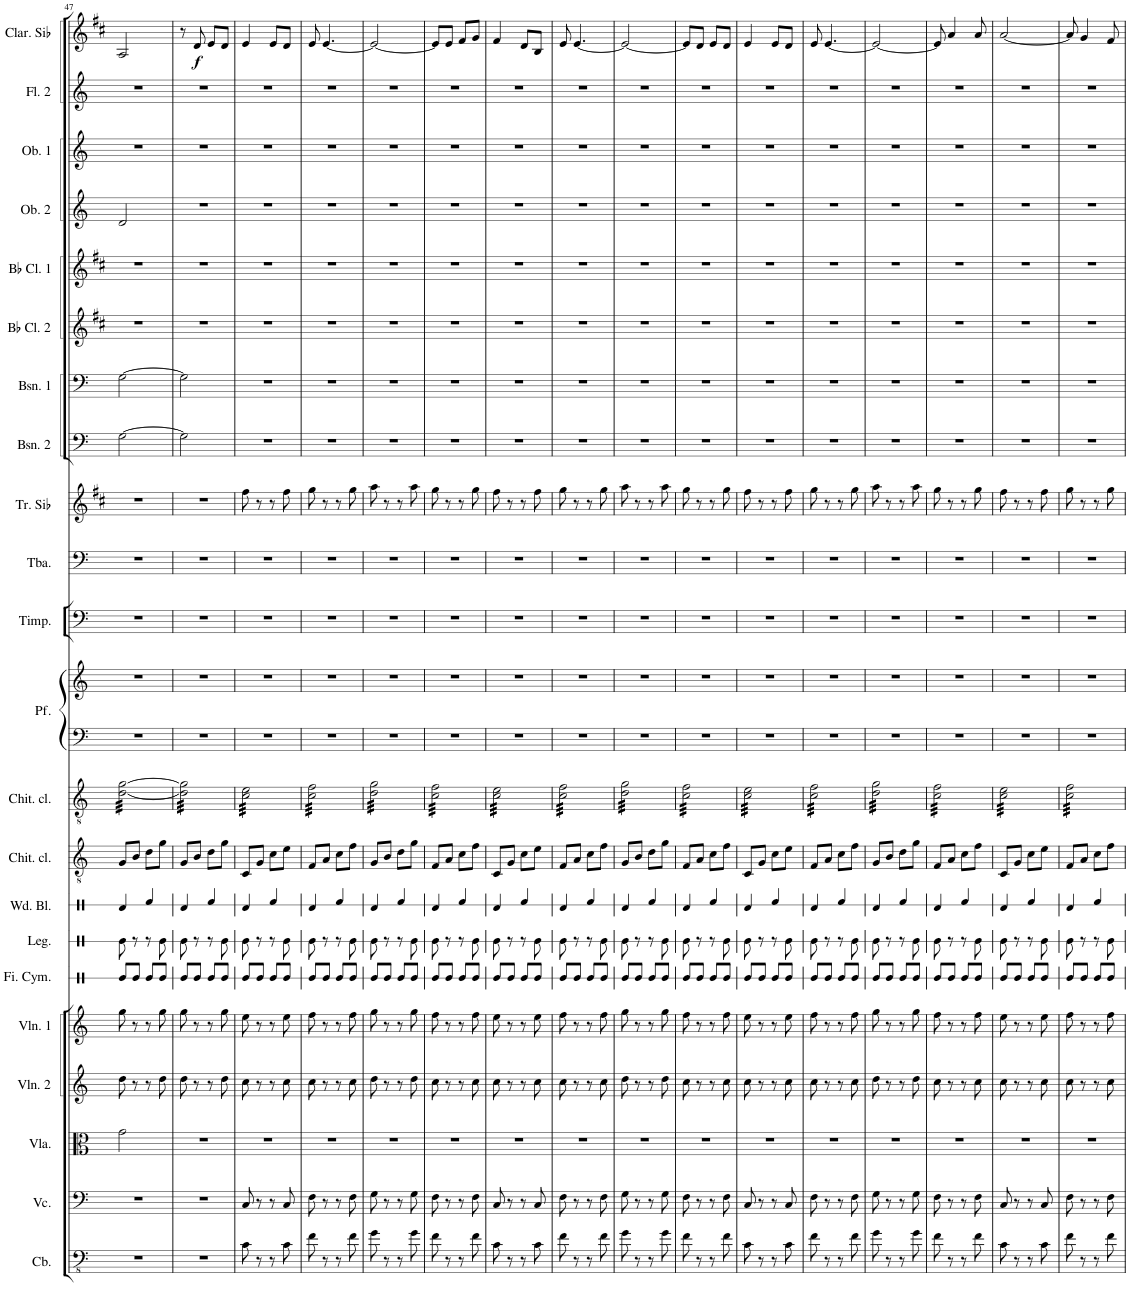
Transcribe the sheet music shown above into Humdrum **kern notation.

**kern	**kern	**kern	**kern	**kern	**kern	**kern	**kern	**kern	**kern	**kern	**kern	**kern	**kern	**kern	**kern	**kern	**kern	**kern	**kern	**kern	**kern	**kern	**dynam
*part22	*part21	*part20	*part19	*part18	*part17	*part16	*part15	*part14	*part13	*part12	*part12	*part11	*part10	*part9	*part8	*part7	*part6	*part5	*part4	*part3	*part2	*part1	*part1
*staff23	*staff22	*staff21	*staff20	*staff19	*staff18	*staff17	*staff16	*staff15	*staff14	*staff13	*staff12	*staff11	*staff10	*staff9	*staff8	*staff7	*staff6	*staff5	*staff4	*staff3	*staff2	*staff1	*staff1
*I"Contrabass	*I"Violoncello	*I"Viola	*I"Violin 2	*I"Violin 1	*I"Cimbali da dita	*I"Legnetti	*I"Wood Blocks	*I"Chitarra classica	*I"Chitarra classica	*I"Piano	*	*I"Timpani	*I"Tuba	*I"Tromba in Sib	*I"Bassoon 2	*I"Bassoon 1	*I"Bb Clarinet 2	*I"Bb Clarinet 1	*I"Oboe 2	*I"Oboe 1	*I"Flute 2	*I"Clarinette en Sib	*
*I'Cb.	*I'Vc.	*I'Vla.	*I'Vln. 2	*I'Vln. 1	*	*I'Leg.	*I'Wd. Bl.	*I'Chit. cl.	*I'Chit. cl.	*	*	*I'Timp.	*I'Tba.	*I'Tr. Sib	*I'Bsn. 2	*I'Bsn. 1	*I'Bb Cl. 2	*I'Bb Cl. 1	*I'Ob. 2	*I'Ob. 1	*I'Fl. 2	*I'Clar. Sib	*
!!LO:PB:g=z
*clefFv4	*clefF4	*clefC3	*clefG2	*clefG2	*clefX	*clefX	*clefX	*clefGv2	*clefGv2	*clefF4	*clefG2	*clefF4	*clefF4	*clefG2	*clefF4	*clefF4	*clefG2	*clefG2	*clefG2	*clefG2	*clefG2	*clefG2	*
*Trd7c12	*	*	*	*	*	*	*	*	*	*	*	*	*	*Trd1c2	*	*	*Trd1c2	*Trd1c2	*	*	*	*Trd1c2	*
*k[]	*k[]	*k[]	*k[]	*k[]	*k[]	*k[]	*k[]	*k[]	*k[]	*k[]	*k[]	*k[]	*k[]	*k[f#c#]	*k[]	*k[]	*k[f#c#]	*k[f#c#]	*k[]	*k[]	*k[]	*k[f#c#]	*
*M2/4	*M2/4	*M2/4	*M2/4	*M2/4	*M2/4	*M2/4	*M2/4	*M2/4	*M2/4	*M2/4	*M2/4	*M2/4	*M2/4	*M2/4	*M2/4	*M2/4	*M2/4	*M2/4	*M2/4	*M2/4	*M2/4	*M2/4	*
=47	=47	=47	=47	=47	=47	=47	=47	=47	=47	=47	=47	=47	=47	=47	=47	=47	=47	=47	=47	=47	=47	=47	=47
*	*	*	*	*	*	*	*	*	*tremolo	*	*	*	*	*	*	*	*	*	*	*	*	*	*
2r	2r	2g\	8dd\	8gg\	8Re/L	8Re\	4Rd/	8G/L	[32d\ [32g\LLL	2r	2r	2r	2r	2r	[2G\	[2G\	2r	2r	2d/	2r	2r	2A/	.
.	.	.	.	.	.	.	.	.	32d\ 32g\	.	.	.	.	.	.	.	.	.	.	.	.	.	.
.	.	.	.	.	.	.	.	.	32d\ 32g\	.	.	.	.	.	.	.	.	.	.	.	.	.	.
.	.	.	.	.	.	.	.	.	32d\ 32g\	.	.	.	.	.	.	.	.	.	.	.	.	.	.
.	.	.	8r	8r	8Re/J	8r	.	8B/J	32d\ 32g\	.	.	.	.	.	.	.	.	.	.	.	.	.	.
.	.	.	.	.	.	.	.	.	32d\ 32g\	.	.	.	.	.	.	.	.	.	.	.	.	.	.
.	.	.	.	.	.	.	.	.	32d\ 32g\	.	.	.	.	.	.	.	.	.	.	.	.	.	.
.	.	.	.	.	.	.	.	.	32d\ 32g\	.	.	.	.	.	.	.	.	.	.	.	.	.	.
.	.	.	8r	8r	8Re/L	8r	4Rf/	8d\L	32d\ 32g\	.	.	.	.	.	.	.	.	.	.	.	.	.	.
.	.	.	.	.	.	.	.	.	32d\ 32g\	.	.	.	.	.	.	.	.	.	.	.	.	.	.
.	.	.	.	.	.	.	.	.	32d\ 32g\	.	.	.	.	.	.	.	.	.	.	.	.	.	.
.	.	.	.	.	.	.	.	.	32d\ 32g\	.	.	.	.	.	.	.	.	.	.	.	.	.	.
.	.	.	8dd\	8gg\	8Re/J	8Re\	.	8g\J	32d\ 32g\	.	.	.	.	.	.	.	.	.	.	.	.	.	.
.	.	.	.	.	.	.	.	.	32d\ 32g\	.	.	.	.	.	.	.	.	.	.	.	.	.	.
.	.	.	.	.	.	.	.	.	32d\ 32g\	.	.	.	.	.	.	.	.	.	.	.	.	.	.
.	.	.	.	.	.	.	.	.	32d\ 32g\JJJ	.	.	.	.	.	.	.	.	.	.	.	.	.	.
=48	=48	=48	=48	=48	=48	=48	=48	=48	=48	=48	=48	=48	=48	=48	=48	=48	=48	=48	=48	=48	=48	=48	=48
2r	2r	2r	8dd\	8gg\	8Re/L	8Re\	4Rd/	8G/L	32d\] 32g\]LLL	2r	2r	2r	2r	2r	2G\]	2G\]	2r	2r	2r	2r	2r	8r	.
.	.	.	.	.	.	.	.	.	32d\ 32g\	.	.	.	.	.	.	.	.	.	.	.	.	.	.
.	.	.	.	.	.	.	.	.	32d\ 32g\	.	.	.	.	.	.	.	.	.	.	.	.	.	.
.	.	.	.	.	.	.	.	.	32d\ 32g\	.	.	.	.	.	.	.	.	.	.	.	.	.	.
!	!	!	!	!	!	!	!	!	!	!	!	!	!	!	!	!	!	!	!	!	!	!	!LO:DY:b
.	.	.	8r	8r	8Re/J	8r	.	8B/J	32d\ 32g\	.	.	.	.	.	.	.	.	.	.	.	.	8d/	f
.	.	.	.	.	.	.	.	.	32d\ 32g\	.	.	.	.	.	.	.	.	.	.	.	.	.	.
.	.	.	.	.	.	.	.	.	32d\ 32g\	.	.	.	.	.	.	.	.	.	.	.	.	.	.
.	.	.	.	.	.	.	.	.	32d\ 32g\	.	.	.	.	.	.	.	.	.	.	.	.	.	.
.	.	.	8r	8r	8Re/L	8r	4Rf/	8d\L	32d\ 32g\	.	.	.	.	.	.	.	.	.	.	.	.	8e/L	.
.	.	.	.	.	.	.	.	.	32d\ 32g\	.	.	.	.	.	.	.	.	.	.	.	.	.	.
.	.	.	.	.	.	.	.	.	32d\ 32g\	.	.	.	.	.	.	.	.	.	.	.	.	.	.
.	.	.	.	.	.	.	.	.	32d\ 32g\	.	.	.	.	.	.	.	.	.	.	.	.	.	.
.	.	.	8dd\	8gg\	8Re/J	8Re\	.	8g\J	32d\ 32g\	.	.	.	.	.	.	.	.	.	.	.	.	8d/J	.
.	.	.	.	.	.	.	.	.	32d\ 32g\	.	.	.	.	.	.	.	.	.	.	.	.	.	.
.	.	.	.	.	.	.	.	.	32d\ 32g\	.	.	.	.	.	.	.	.	.	.	.	.	.	.
.	.	.	.	.	.	.	.	.	32d\ 32g\JJJ	.	.	.	.	.	.	.	.	.	.	.	.	.	.
=49	=49	=49	=49	=49	=49	=49	=49	=49	=49	=49	=49	=49	=49	=49	=49	=49	=49	=49	=49	=49	=49	=49	=49
8C\	8C/	2r	8cc\	8ee\	8Re/L	8Re\	4Rd/	8C/L	32c\ 32e\LLL	2r	2r	2r	2r	8ff#\	2r	2r	2r	2r	2r	2r	2r	4e/	.
.	.	.	.	.	.	.	.	.	32c\ 32e\	.	.	.	.	.	.	.	.	.	.	.	.	.	.
.	.	.	.	.	.	.	.	.	32c\ 32e\	.	.	.	.	.	.	.	.	.	.	.	.	.	.
.	.	.	.	.	.	.	.	.	32c\ 32e\	.	.	.	.	.	.	.	.	.	.	.	.	.	.
8r	8r	.	8r	8r	8Re/J	8r	.	8G/J	32c\ 32e\	.	.	.	.	8r	.	.	.	.	.	.	.	.	.
.	.	.	.	.	.	.	.	.	32c\ 32e\	.	.	.	.	.	.	.	.	.	.	.	.	.	.
.	.	.	.	.	.	.	.	.	32c\ 32e\	.	.	.	.	.	.	.	.	.	.	.	.	.	.
.	.	.	.	.	.	.	.	.	32c\ 32e\	.	.	.	.	.	.	.	.	.	.	.	.	.	.
8r	8r	.	8r	8r	8Re/L	8r	4Rf/	8c\L	32c\ 32e\	.	.	.	.	8r	.	.	.	.	.	.	.	8e/L	.
.	.	.	.	.	.	.	.	.	32c\ 32e\	.	.	.	.	.	.	.	.	.	.	.	.	.	.
.	.	.	.	.	.	.	.	.	32c\ 32e\	.	.	.	.	.	.	.	.	.	.	.	.	.	.
.	.	.	.	.	.	.	.	.	32c\ 32e\	.	.	.	.	.	.	.	.	.	.	.	.	.	.
8C\	8C/	.	8cc\	8ee\	8Re/J	8Re\	.	8e\J	32c\ 32e\	.	.	.	.	8ff#\	.	.	.	.	.	.	.	8d/J	.
.	.	.	.	.	.	.	.	.	32c\ 32e\	.	.	.	.	.	.	.	.	.	.	.	.	.	.
.	.	.	.	.	.	.	.	.	32c\ 32e\	.	.	.	.	.	.	.	.	.	.	.	.	.	.
.	.	.	.	.	.	.	.	.	32c\ 32e\JJJ	.	.	.	.	.	.	.	.	.	.	.	.	.	.
=50	=50	=50	=50	=50	=50	=50	=50	=50	=50	=50	=50	=50	=50	=50	=50	=50	=50	=50	=50	=50	=50	=50	=50
8F\	8F\	2r	8cc\	8ff\	8Re/L	8Re\	4Rd/	8F/L	32c\ 32f\LLL	2r	2r	2r	2r	8gg\	2r	2r	2r	2r	2r	2r	2r	8e/	.
.	.	.	.	.	.	.	.	.	32c\ 32f\	.	.	.	.	.	.	.	.	.	.	.	.	.	.
.	.	.	.	.	.	.	.	.	32c\ 32f\	.	.	.	.	.	.	.	.	.	.	.	.	.	.
.	.	.	.	.	.	.	.	.	32c\ 32f\	.	.	.	.	.	.	.	.	.	.	.	.	.	.
8r	8r	.	8r	8r	8Re/J	8r	.	8A/J	32c\ 32f\	.	.	.	.	8r	.	.	.	.	.	.	.	[4.e/	.
.	.	.	.	.	.	.	.	.	32c\ 32f\	.	.	.	.	.	.	.	.	.	.	.	.	.	.
.	.	.	.	.	.	.	.	.	32c\ 32f\	.	.	.	.	.	.	.	.	.	.	.	.	.	.
.	.	.	.	.	.	.	.	.	32c\ 32f\	.	.	.	.	.	.	.	.	.	.	.	.	.	.
8r	8r	.	8r	8r	8Re/L	8r	4Rf/	8c\L	32c\ 32f\	.	.	.	.	8r	.	.	.	.	.	.	.	.	.
.	.	.	.	.	.	.	.	.	32c\ 32f\	.	.	.	.	.	.	.	.	.	.	.	.	.	.
.	.	.	.	.	.	.	.	.	32c\ 32f\	.	.	.	.	.	.	.	.	.	.	.	.	.	.
.	.	.	.	.	.	.	.	.	32c\ 32f\	.	.	.	.	.	.	.	.	.	.	.	.	.	.
8F\	8F\	.	8cc\	8ff\	8Re/J	8Re\	.	8f\J	32c\ 32f\	.	.	.	.	8gg\	.	.	.	.	.	.	.	.	.
.	.	.	.	.	.	.	.	.	32c\ 32f\	.	.	.	.	.	.	.	.	.	.	.	.	.	.
.	.	.	.	.	.	.	.	.	32c\ 32f\	.	.	.	.	.	.	.	.	.	.	.	.	.	.
.	.	.	.	.	.	.	.	.	32c\ 32f\JJJ	.	.	.	.	.	.	.	.	.	.	.	.	.	.
=51	=51	=51	=51	=51	=51	=51	=51	=51	=51	=51	=51	=51	=51	=51	=51	=51	=51	=51	=51	=51	=51	=51	=51
8G\	8G\	2r	8dd\	8gg\	8Re/L	8Re\	4Rd/	8G/L	32d\ 32g\LLL	2r	2r	2r	2r	8aa\	2r	2r	2r	2r	2r	2r	2r	2e/_	.
.	.	.	.	.	.	.	.	.	32d\ 32g\	.	.	.	.	.	.	.	.	.	.	.	.	.	.
.	.	.	.	.	.	.	.	.	32d\ 32g\	.	.	.	.	.	.	.	.	.	.	.	.	.	.
.	.	.	.	.	.	.	.	.	32d\ 32g\	.	.	.	.	.	.	.	.	.	.	.	.	.	.
8r	8r	.	8r	8r	8Re/J	8r	.	8B/J	32d\ 32g\	.	.	.	.	8r	.	.	.	.	.	.	.	.	.
.	.	.	.	.	.	.	.	.	32d\ 32g\	.	.	.	.	.	.	.	.	.	.	.	.	.	.
.	.	.	.	.	.	.	.	.	32d\ 32g\	.	.	.	.	.	.	.	.	.	.	.	.	.	.
.	.	.	.	.	.	.	.	.	32d\ 32g\	.	.	.	.	.	.	.	.	.	.	.	.	.	.
8r	8r	.	8r	8r	8Re/L	8r	4Rf/	8d\L	32d\ 32g\	.	.	.	.	8r	.	.	.	.	.	.	.	.	.
.	.	.	.	.	.	.	.	.	32d\ 32g\	.	.	.	.	.	.	.	.	.	.	.	.	.	.
.	.	.	.	.	.	.	.	.	32d\ 32g\	.	.	.	.	.	.	.	.	.	.	.	.	.	.
.	.	.	.	.	.	.	.	.	32d\ 32g\	.	.	.	.	.	.	.	.	.	.	.	.	.	.
8G\	8G\	.	8dd\	8gg\	8Re/J	8Re\	.	8g\J	32d\ 32g\	.	.	.	.	8aa\	.	.	.	.	.	.	.	.	.
.	.	.	.	.	.	.	.	.	32d\ 32g\	.	.	.	.	.	.	.	.	.	.	.	.	.	.
.	.	.	.	.	.	.	.	.	32d\ 32g\	.	.	.	.	.	.	.	.	.	.	.	.	.	.
.	.	.	.	.	.	.	.	.	32d\ 32g\JJJ	.	.	.	.	.	.	.	.	.	.	.	.	.	.
=52	=52	=52	=52	=52	=52	=52	=52	=52	=52	=52	=52	=52	=52	=52	=52	=52	=52	=52	=52	=52	=52	=52	=52
8F\	8F\	2r	8cc\	8ff\	8Re/L	8Re\	4Rd/	8F/L	32c\ 32f\LLL	2r	2r	2r	2r	8gg\	2r	2r	2r	2r	2r	2r	2r	8e/L]	.
.	.	.	.	.	.	.	.	.	32c\ 32f\	.	.	.	.	.	.	.	.	.	.	.	.	.	.
.	.	.	.	.	.	.	.	.	32c\ 32f\	.	.	.	.	.	.	.	.	.	.	.	.	.	.
.	.	.	.	.	.	.	.	.	32c\ 32f\	.	.	.	.	.	.	.	.	.	.	.	.	.	.
8r	8r	.	8r	8r	8Re/J	8r	.	8A/J	32c\ 32f\	.	.	.	.	8r	.	.	.	.	.	.	.	8e/J	.
.	.	.	.	.	.	.	.	.	32c\ 32f\	.	.	.	.	.	.	.	.	.	.	.	.	.	.
.	.	.	.	.	.	.	.	.	32c\ 32f\	.	.	.	.	.	.	.	.	.	.	.	.	.	.
.	.	.	.	.	.	.	.	.	32c\ 32f\	.	.	.	.	.	.	.	.	.	.	.	.	.	.
8r	8r	.	8r	8r	8Re/L	8r	4Rf/	8c\L	32c\ 32f\	.	.	.	.	8r	.	.	.	.	.	.	.	8f#/L	.
.	.	.	.	.	.	.	.	.	32c\ 32f\	.	.	.	.	.	.	.	.	.	.	.	.	.	.
.	.	.	.	.	.	.	.	.	32c\ 32f\	.	.	.	.	.	.	.	.	.	.	.	.	.	.
.	.	.	.	.	.	.	.	.	32c\ 32f\	.	.	.	.	.	.	.	.	.	.	.	.	.	.
8F\	8F\	.	8cc\	8ff\	8Re/J	8Re\	.	8f\J	32c\ 32f\	.	.	.	.	8gg\	.	.	.	.	.	.	.	8g/J	.
.	.	.	.	.	.	.	.	.	32c\ 32f\	.	.	.	.	.	.	.	.	.	.	.	.	.	.
.	.	.	.	.	.	.	.	.	32c\ 32f\	.	.	.	.	.	.	.	.	.	.	.	.	.	.
.	.	.	.	.	.	.	.	.	32c\ 32f\JJJ	.	.	.	.	.	.	.	.	.	.	.	.	.	.
=53	=53	=53	=53	=53	=53	=53	=53	=53	=53	=53	=53	=53	=53	=53	=53	=53	=53	=53	=53	=53	=53	=53	=53
8C\	8C/	2r	8cc\	8ee\	8Re/L	8Re\	4Rd/	8C/L	32c\ 32e\LLL	2r	2r	2r	2r	8ff#\	2r	2r	2r	2r	2r	2r	2r	4f#/	.
.	.	.	.	.	.	.	.	.	32c\ 32e\	.	.	.	.	.	.	.	.	.	.	.	.	.	.
.	.	.	.	.	.	.	.	.	32c\ 32e\	.	.	.	.	.	.	.	.	.	.	.	.	.	.
.	.	.	.	.	.	.	.	.	32c\ 32e\	.	.	.	.	.	.	.	.	.	.	.	.	.	.
8r	8r	.	8r	8r	8Re/J	8r	.	8G/J	32c\ 32e\	.	.	.	.	8r	.	.	.	.	.	.	.	.	.
.	.	.	.	.	.	.	.	.	32c\ 32e\	.	.	.	.	.	.	.	.	.	.	.	.	.	.
.	.	.	.	.	.	.	.	.	32c\ 32e\	.	.	.	.	.	.	.	.	.	.	.	.	.	.
.	.	.	.	.	.	.	.	.	32c\ 32e\	.	.	.	.	.	.	.	.	.	.	.	.	.	.
8r	8r	.	8r	8r	8Re/L	8r	4Rf/	8c\L	32c\ 32e\	.	.	.	.	8r	.	.	.	.	.	.	.	8d/L	.
.	.	.	.	.	.	.	.	.	32c\ 32e\	.	.	.	.	.	.	.	.	.	.	.	.	.	.
.	.	.	.	.	.	.	.	.	32c\ 32e\	.	.	.	.	.	.	.	.	.	.	.	.	.	.
.	.	.	.	.	.	.	.	.	32c\ 32e\	.	.	.	.	.	.	.	.	.	.	.	.	.	.
8C\	8C/	.	8cc\	8ee\	8Re/J	8Re\	.	8e\J	32c\ 32e\	.	.	.	.	8ff#\	.	.	.	.	.	.	.	8B/J	.
.	.	.	.	.	.	.	.	.	32c\ 32e\	.	.	.	.	.	.	.	.	.	.	.	.	.	.
.	.	.	.	.	.	.	.	.	32c\ 32e\	.	.	.	.	.	.	.	.	.	.	.	.	.	.
.	.	.	.	.	.	.	.	.	32c\ 32e\JJJ	.	.	.	.	.	.	.	.	.	.	.	.	.	.
=54	=54	=54	=54	=54	=54	=54	=54	=54	=54	=54	=54	=54	=54	=54	=54	=54	=54	=54	=54	=54	=54	=54	=54
8F\	8F\	2r	8cc\	8ff\	8Re/L	8Re\	4Rd/	8F/L	32c\ 32f\LLL	2r	2r	2r	2r	8gg\	2r	2r	2r	2r	2r	2r	2r	8e/	.
.	.	.	.	.	.	.	.	.	32c\ 32f\	.	.	.	.	.	.	.	.	.	.	.	.	.	.
.	.	.	.	.	.	.	.	.	32c\ 32f\	.	.	.	.	.	.	.	.	.	.	.	.	.	.
.	.	.	.	.	.	.	.	.	32c\ 32f\	.	.	.	.	.	.	.	.	.	.	.	.	.	.
8r	8r	.	8r	8r	8Re/J	8r	.	8A/J	32c\ 32f\	.	.	.	.	8r	.	.	.	.	.	.	.	[4.e/	.
.	.	.	.	.	.	.	.	.	32c\ 32f\	.	.	.	.	.	.	.	.	.	.	.	.	.	.
.	.	.	.	.	.	.	.	.	32c\ 32f\	.	.	.	.	.	.	.	.	.	.	.	.	.	.
.	.	.	.	.	.	.	.	.	32c\ 32f\	.	.	.	.	.	.	.	.	.	.	.	.	.	.
8r	8r	.	8r	8r	8Re/L	8r	4Rf/	8c\L	32c\ 32f\	.	.	.	.	8r	.	.	.	.	.	.	.	.	.
.	.	.	.	.	.	.	.	.	32c\ 32f\	.	.	.	.	.	.	.	.	.	.	.	.	.	.
.	.	.	.	.	.	.	.	.	32c\ 32f\	.	.	.	.	.	.	.	.	.	.	.	.	.	.
.	.	.	.	.	.	.	.	.	32c\ 32f\	.	.	.	.	.	.	.	.	.	.	.	.	.	.
8F\	8F\	.	8cc\	8ff\	8Re/J	8Re\	.	8f\J	32c\ 32f\	.	.	.	.	8gg\	.	.	.	.	.	.	.	.	.
.	.	.	.	.	.	.	.	.	32c\ 32f\	.	.	.	.	.	.	.	.	.	.	.	.	.	.
.	.	.	.	.	.	.	.	.	32c\ 32f\	.	.	.	.	.	.	.	.	.	.	.	.	.	.
.	.	.	.	.	.	.	.	.	32c\ 32f\JJJ	.	.	.	.	.	.	.	.	.	.	.	.	.	.
=55	=55	=55	=55	=55	=55	=55	=55	=55	=55	=55	=55	=55	=55	=55	=55	=55	=55	=55	=55	=55	=55	=55	=55
8G\	8G\	2r	8dd\	8gg\	8Re/L	8Re\	4Rd/	8G/L	32d\ 32g\LLL	2r	2r	2r	2r	8aa\	2r	2r	2r	2r	2r	2r	2r	2e/_	.
.	.	.	.	.	.	.	.	.	32d\ 32g\	.	.	.	.	.	.	.	.	.	.	.	.	.	.
.	.	.	.	.	.	.	.	.	32d\ 32g\	.	.	.	.	.	.	.	.	.	.	.	.	.	.
.	.	.	.	.	.	.	.	.	32d\ 32g\	.	.	.	.	.	.	.	.	.	.	.	.	.	.
8r	8r	.	8r	8r	8Re/J	8r	.	8B/J	32d\ 32g\	.	.	.	.	8r	.	.	.	.	.	.	.	.	.
.	.	.	.	.	.	.	.	.	32d\ 32g\	.	.	.	.	.	.	.	.	.	.	.	.	.	.
.	.	.	.	.	.	.	.	.	32d\ 32g\	.	.	.	.	.	.	.	.	.	.	.	.	.	.
.	.	.	.	.	.	.	.	.	32d\ 32g\	.	.	.	.	.	.	.	.	.	.	.	.	.	.
8r	8r	.	8r	8r	8Re/L	8r	4Rf/	8d\L	32d\ 32g\	.	.	.	.	8r	.	.	.	.	.	.	.	.	.
.	.	.	.	.	.	.	.	.	32d\ 32g\	.	.	.	.	.	.	.	.	.	.	.	.	.	.
.	.	.	.	.	.	.	.	.	32d\ 32g\	.	.	.	.	.	.	.	.	.	.	.	.	.	.
.	.	.	.	.	.	.	.	.	32d\ 32g\	.	.	.	.	.	.	.	.	.	.	.	.	.	.
8G\	8G\	.	8dd\	8gg\	8Re/J	8Re\	.	8g\J	32d\ 32g\	.	.	.	.	8aa\	.	.	.	.	.	.	.	.	.
.	.	.	.	.	.	.	.	.	32d\ 32g\	.	.	.	.	.	.	.	.	.	.	.	.	.	.
.	.	.	.	.	.	.	.	.	32d\ 32g\	.	.	.	.	.	.	.	.	.	.	.	.	.	.
.	.	.	.	.	.	.	.	.	32d\ 32g\JJJ	.	.	.	.	.	.	.	.	.	.	.	.	.	.
=56	=56	=56	=56	=56	=56	=56	=56	=56	=56	=56	=56	=56	=56	=56	=56	=56	=56	=56	=56	=56	=56	=56	=56
8F\	8F\	2r	8cc\	8ff\	8Re/L	8Re\	4Rd/	8F/L	32c\ 32f\LLL	2r	2r	2r	2r	8gg\	2r	2r	2r	2r	2r	2r	2r	8e/L]	.
.	.	.	.	.	.	.	.	.	32c\ 32f\	.	.	.	.	.	.	.	.	.	.	.	.	.	.
.	.	.	.	.	.	.	.	.	32c\ 32f\	.	.	.	.	.	.	.	.	.	.	.	.	.	.
.	.	.	.	.	.	.	.	.	32c\ 32f\	.	.	.	.	.	.	.	.	.	.	.	.	.	.
8r	8r	.	8r	8r	8Re/J	8r	.	8A/J	32c\ 32f\	.	.	.	.	8r	.	.	.	.	.	.	.	8d/J	.
.	.	.	.	.	.	.	.	.	32c\ 32f\	.	.	.	.	.	.	.	.	.	.	.	.	.	.
.	.	.	.	.	.	.	.	.	32c\ 32f\	.	.	.	.	.	.	.	.	.	.	.	.	.	.
.	.	.	.	.	.	.	.	.	32c\ 32f\	.	.	.	.	.	.	.	.	.	.	.	.	.	.
8r	8r	.	8r	8r	8Re/L	8r	4Rf/	8c\L	32c\ 32f\	.	.	.	.	8r	.	.	.	.	.	.	.	8e/L	.
.	.	.	.	.	.	.	.	.	32c\ 32f\	.	.	.	.	.	.	.	.	.	.	.	.	.	.
.	.	.	.	.	.	.	.	.	32c\ 32f\	.	.	.	.	.	.	.	.	.	.	.	.	.	.
.	.	.	.	.	.	.	.	.	32c\ 32f\	.	.	.	.	.	.	.	.	.	.	.	.	.	.
8F\	8F\	.	8cc\	8ff\	8Re/J	8Re\	.	8f\J	32c\ 32f\	.	.	.	.	8gg\	.	.	.	.	.	.	.	8d/J	.
.	.	.	.	.	.	.	.	.	32c\ 32f\	.	.	.	.	.	.	.	.	.	.	.	.	.	.
.	.	.	.	.	.	.	.	.	32c\ 32f\	.	.	.	.	.	.	.	.	.	.	.	.	.	.
.	.	.	.	.	.	.	.	.	32c\ 32f\JJJ	.	.	.	.	.	.	.	.	.	.	.	.	.	.
=57	=57	=57	=57	=57	=57	=57	=57	=57	=57	=57	=57	=57	=57	=57	=57	=57	=57	=57	=57	=57	=57	=57	=57
8C\	8C/	2r	8cc\	8ee\	8Re/L	8Re\	4Rd/	8C/L	32c\ 32e\LLL	2r	2r	2r	2r	8ff#\	2r	2r	2r	2r	2r	2r	2r	4e/	.
.	.	.	.	.	.	.	.	.	32c\ 32e\	.	.	.	.	.	.	.	.	.	.	.	.	.	.
.	.	.	.	.	.	.	.	.	32c\ 32e\	.	.	.	.	.	.	.	.	.	.	.	.	.	.
.	.	.	.	.	.	.	.	.	32c\ 32e\	.	.	.	.	.	.	.	.	.	.	.	.	.	.
8r	8r	.	8r	8r	8Re/J	8r	.	8G/J	32c\ 32e\	.	.	.	.	8r	.	.	.	.	.	.	.	.	.
.	.	.	.	.	.	.	.	.	32c\ 32e\	.	.	.	.	.	.	.	.	.	.	.	.	.	.
.	.	.	.	.	.	.	.	.	32c\ 32e\	.	.	.	.	.	.	.	.	.	.	.	.	.	.
.	.	.	.	.	.	.	.	.	32c\ 32e\	.	.	.	.	.	.	.	.	.	.	.	.	.	.
8r	8r	.	8r	8r	8Re/L	8r	4Rf/	8c\L	32c\ 32e\	.	.	.	.	8r	.	.	.	.	.	.	.	8e/L	.
.	.	.	.	.	.	.	.	.	32c\ 32e\	.	.	.	.	.	.	.	.	.	.	.	.	.	.
.	.	.	.	.	.	.	.	.	32c\ 32e\	.	.	.	.	.	.	.	.	.	.	.	.	.	.
.	.	.	.	.	.	.	.	.	32c\ 32e\	.	.	.	.	.	.	.	.	.	.	.	.	.	.
8C\	8C/	.	8cc\	8ee\	8Re/J	8Re\	.	8e\J	32c\ 32e\	.	.	.	.	8ff#\	.	.	.	.	.	.	.	8d/J	.
.	.	.	.	.	.	.	.	.	32c\ 32e\	.	.	.	.	.	.	.	.	.	.	.	.	.	.
.	.	.	.	.	.	.	.	.	32c\ 32e\	.	.	.	.	.	.	.	.	.	.	.	.	.	.
.	.	.	.	.	.	.	.	.	32c\ 32e\JJJ	.	.	.	.	.	.	.	.	.	.	.	.	.	.
=58	=58	=58	=58	=58	=58	=58	=58	=58	=58	=58	=58	=58	=58	=58	=58	=58	=58	=58	=58	=58	=58	=58	=58
8F\	8F\	2r	8cc\	8ff\	8Re/L	8Re\	4Rd/	8F/L	32c\ 32f\LLL	2r	2r	2r	2r	8gg\	2r	2r	2r	2r	2r	2r	2r	8e/	.
.	.	.	.	.	.	.	.	.	32c\ 32f\	.	.	.	.	.	.	.	.	.	.	.	.	.	.
.	.	.	.	.	.	.	.	.	32c\ 32f\	.	.	.	.	.	.	.	.	.	.	.	.	.	.
.	.	.	.	.	.	.	.	.	32c\ 32f\	.	.	.	.	.	.	.	.	.	.	.	.	.	.
8r	8r	.	8r	8r	8Re/J	8r	.	8A/J	32c\ 32f\	.	.	.	.	8r	.	.	.	.	.	.	.	[4.e/	.
.	.	.	.	.	.	.	.	.	32c\ 32f\	.	.	.	.	.	.	.	.	.	.	.	.	.	.
.	.	.	.	.	.	.	.	.	32c\ 32f\	.	.	.	.	.	.	.	.	.	.	.	.	.	.
.	.	.	.	.	.	.	.	.	32c\ 32f\	.	.	.	.	.	.	.	.	.	.	.	.	.	.
8r	8r	.	8r	8r	8Re/L	8r	4Rf/	8c\L	32c\ 32f\	.	.	.	.	8r	.	.	.	.	.	.	.	.	.
.	.	.	.	.	.	.	.	.	32c\ 32f\	.	.	.	.	.	.	.	.	.	.	.	.	.	.
.	.	.	.	.	.	.	.	.	32c\ 32f\	.	.	.	.	.	.	.	.	.	.	.	.	.	.
.	.	.	.	.	.	.	.	.	32c\ 32f\	.	.	.	.	.	.	.	.	.	.	.	.	.	.
8F\	8F\	.	8cc\	8ff\	8Re/J	8Re\	.	8f\J	32c\ 32f\	.	.	.	.	8gg\	.	.	.	.	.	.	.	.	.
.	.	.	.	.	.	.	.	.	32c\ 32f\	.	.	.	.	.	.	.	.	.	.	.	.	.	.
.	.	.	.	.	.	.	.	.	32c\ 32f\	.	.	.	.	.	.	.	.	.	.	.	.	.	.
.	.	.	.	.	.	.	.	.	32c\ 32f\JJJ	.	.	.	.	.	.	.	.	.	.	.	.	.	.
=59	=59	=59	=59	=59	=59	=59	=59	=59	=59	=59	=59	=59	=59	=59	=59	=59	=59	=59	=59	=59	=59	=59	=59
8G\	8G\	2r	8dd\	8gg\	8Re/L	8Re\	4Rd/	8G/L	32d\ 32g\LLL	2r	2r	2r	2r	8aa\	2r	2r	2r	2r	2r	2r	2r	2e/_	.
.	.	.	.	.	.	.	.	.	32d\ 32g\	.	.	.	.	.	.	.	.	.	.	.	.	.	.
.	.	.	.	.	.	.	.	.	32d\ 32g\	.	.	.	.	.	.	.	.	.	.	.	.	.	.
.	.	.	.	.	.	.	.	.	32d\ 32g\	.	.	.	.	.	.	.	.	.	.	.	.	.	.
8r	8r	.	8r	8r	8Re/J	8r	.	8B/J	32d\ 32g\	.	.	.	.	8r	.	.	.	.	.	.	.	.	.
.	.	.	.	.	.	.	.	.	32d\ 32g\	.	.	.	.	.	.	.	.	.	.	.	.	.	.
.	.	.	.	.	.	.	.	.	32d\ 32g\	.	.	.	.	.	.	.	.	.	.	.	.	.	.
.	.	.	.	.	.	.	.	.	32d\ 32g\	.	.	.	.	.	.	.	.	.	.	.	.	.	.
8r	8r	.	8r	8r	8Re/L	8r	4Rf/	8d\L	32d\ 32g\	.	.	.	.	8r	.	.	.	.	.	.	.	.	.
.	.	.	.	.	.	.	.	.	32d\ 32g\	.	.	.	.	.	.	.	.	.	.	.	.	.	.
.	.	.	.	.	.	.	.	.	32d\ 32g\	.	.	.	.	.	.	.	.	.	.	.	.	.	.
.	.	.	.	.	.	.	.	.	32d\ 32g\	.	.	.	.	.	.	.	.	.	.	.	.	.	.
8G\	8G\	.	8dd\	8gg\	8Re/J	8Re\	.	8g\J	32d\ 32g\	.	.	.	.	8aa\	.	.	.	.	.	.	.	.	.
.	.	.	.	.	.	.	.	.	32d\ 32g\	.	.	.	.	.	.	.	.	.	.	.	.	.	.
.	.	.	.	.	.	.	.	.	32d\ 32g\	.	.	.	.	.	.	.	.	.	.	.	.	.	.
.	.	.	.	.	.	.	.	.	32d\ 32g\JJJ	.	.	.	.	.	.	.	.	.	.	.	.	.	.
=60	=60	=60	=60	=60	=60	=60	=60	=60	=60	=60	=60	=60	=60	=60	=60	=60	=60	=60	=60	=60	=60	=60	=60
8F\	8F\	2r	8cc\	8ff\	8Re/L	8Re\	4Rd/	8F/L	32c\ 32f\LLL	2r	2r	2r	2r	8gg\	2r	2r	2r	2r	2r	2r	2r	8e/]	.
.	.	.	.	.	.	.	.	.	32c\ 32f\	.	.	.	.	.	.	.	.	.	.	.	.	.	.
.	.	.	.	.	.	.	.	.	32c\ 32f\	.	.	.	.	.	.	.	.	.	.	.	.	.	.
.	.	.	.	.	.	.	.	.	32c\ 32f\	.	.	.	.	.	.	.	.	.	.	.	.	.	.
8r	8r	.	8r	8r	8Re/J	8r	.	8A/J	32c\ 32f\	.	.	.	.	8r	.	.	.	.	.	.	.	4a/	.
.	.	.	.	.	.	.	.	.	32c\ 32f\	.	.	.	.	.	.	.	.	.	.	.	.	.	.
.	.	.	.	.	.	.	.	.	32c\ 32f\	.	.	.	.	.	.	.	.	.	.	.	.	.	.
.	.	.	.	.	.	.	.	.	32c\ 32f\	.	.	.	.	.	.	.	.	.	.	.	.	.	.
8r	8r	.	8r	8r	8Re/L	8r	4Rf/	8c\L	32c\ 32f\	.	.	.	.	8r	.	.	.	.	.	.	.	.	.
.	.	.	.	.	.	.	.	.	32c\ 32f\	.	.	.	.	.	.	.	.	.	.	.	.	.	.
.	.	.	.	.	.	.	.	.	32c\ 32f\	.	.	.	.	.	.	.	.	.	.	.	.	.	.
.	.	.	.	.	.	.	.	.	32c\ 32f\	.	.	.	.	.	.	.	.	.	.	.	.	.	.
8F\	8F\	.	8cc\	8ff\	8Re/J	8Re\	.	8f\J	32c\ 32f\	.	.	.	.	8gg\	.	.	.	.	.	.	.	8a/	.
.	.	.	.	.	.	.	.	.	32c\ 32f\	.	.	.	.	.	.	.	.	.	.	.	.	.	.
.	.	.	.	.	.	.	.	.	32c\ 32f\	.	.	.	.	.	.	.	.	.	.	.	.	.	.
.	.	.	.	.	.	.	.	.	32c\ 32f\JJJ	.	.	.	.	.	.	.	.	.	.	.	.	.	.
=61	=61	=61	=61	=61	=61	=61	=61	=61	=61	=61	=61	=61	=61	=61	=61	=61	=61	=61	=61	=61	=61	=61	=61
8C\	8C/	2r	8cc\	8ee\	8Re/L	8Re\	4Rd/	8C/L	32c\ 32e\LLL	2r	2r	2r	2r	8ff#\	2r	2r	2r	2r	2r	2r	2r	[2a/	.
.	.	.	.	.	.	.	.	.	32c\ 32e\	.	.	.	.	.	.	.	.	.	.	.	.	.	.
.	.	.	.	.	.	.	.	.	32c\ 32e\	.	.	.	.	.	.	.	.	.	.	.	.	.	.
.	.	.	.	.	.	.	.	.	32c\ 32e\	.	.	.	.	.	.	.	.	.	.	.	.	.	.
8r	8r	.	8r	8r	8Re/J	8r	.	8G/J	32c\ 32e\	.	.	.	.	8r	.	.	.	.	.	.	.	.	.
.	.	.	.	.	.	.	.	.	32c\ 32e\	.	.	.	.	.	.	.	.	.	.	.	.	.	.
.	.	.	.	.	.	.	.	.	32c\ 32e\	.	.	.	.	.	.	.	.	.	.	.	.	.	.
.	.	.	.	.	.	.	.	.	32c\ 32e\	.	.	.	.	.	.	.	.	.	.	.	.	.	.
8r	8r	.	8r	8r	8Re/L	8r	4Rf/	8c\L	32c\ 32e\	.	.	.	.	8r	.	.	.	.	.	.	.	.	.
.	.	.	.	.	.	.	.	.	32c\ 32e\	.	.	.	.	.	.	.	.	.	.	.	.	.	.
.	.	.	.	.	.	.	.	.	32c\ 32e\	.	.	.	.	.	.	.	.	.	.	.	.	.	.
.	.	.	.	.	.	.	.	.	32c\ 32e\	.	.	.	.	.	.	.	.	.	.	.	.	.	.
8C\	8C/	.	8cc\	8ee\	8Re/J	8Re\	.	8e\J	32c\ 32e\	.	.	.	.	8ff#\	.	.	.	.	.	.	.	.	.
.	.	.	.	.	.	.	.	.	32c\ 32e\	.	.	.	.	.	.	.	.	.	.	.	.	.	.
.	.	.	.	.	.	.	.	.	32c\ 32e\	.	.	.	.	.	.	.	.	.	.	.	.	.	.
.	.	.	.	.	.	.	.	.	32c\ 32e\JJJ	.	.	.	.	.	.	.	.	.	.	.	.	.	.
=62	=62	=62	=62	=62	=62	=62	=62	=62	=62	=62	=62	=62	=62	=62	=62	=62	=62	=62	=62	=62	=62	=62	=62
8F\	8F\	2r	8cc\	8ff\	8Re/L	8Re\	4Rd/	8F/L	32c\ 32f\LLL	2r	2r	2r	2r	8gg\	2r	2r	2r	2r	2r	2r	2r	8a/]	.
.	.	.	.	.	.	.	.	.	32c\ 32f\	.	.	.	.	.	.	.	.	.	.	.	.	.	.
.	.	.	.	.	.	.	.	.	32c\ 32f\	.	.	.	.	.	.	.	.	.	.	.	.	.	.
.	.	.	.	.	.	.	.	.	32c\ 32f\	.	.	.	.	.	.	.	.	.	.	.	.	.	.
8r	8r	.	8r	8r	8Re/J	8r	.	8A/J	32c\ 32f\	.	.	.	.	8r	.	.	.	.	.	.	.	4g/	.
.	.	.	.	.	.	.	.	.	32c\ 32f\	.	.	.	.	.	.	.	.	.	.	.	.	.	.
.	.	.	.	.	.	.	.	.	32c\ 32f\	.	.	.	.	.	.	.	.	.	.	.	.	.	.
.	.	.	.	.	.	.	.	.	32c\ 32f\	.	.	.	.	.	.	.	.	.	.	.	.	.	.
8r	8r	.	8r	8r	8Re/L	8r	4Rf/	8c\L	32c\ 32f\	.	.	.	.	8r	.	.	.	.	.	.	.	.	.
.	.	.	.	.	.	.	.	.	32c\ 32f\	.	.	.	.	.	.	.	.	.	.	.	.	.	.
.	.	.	.	.	.	.	.	.	32c\ 32f\	.	.	.	.	.	.	.	.	.	.	.	.	.	.
.	.	.	.	.	.	.	.	.	32c\ 32f\	.	.	.	.	.	.	.	.	.	.	.	.	.	.
8F\	8F\	.	8cc\	8ff\	8Re/J	8Re\	.	8f\J	32c\ 32f\	.	.	.	.	8gg\	.	.	.	.	.	.	.	8f#/	.
.	.	.	.	.	.	.	.	.	32c\ 32f\	.	.	.	.	.	.	.	.	.	.	.	.	.	.
.	.	.	.	.	.	.	.	.	32c\ 32f\	.	.	.	.	.	.	.	.	.	.	.	.	.	.
.	.	.	.	.	.	.	.	.	32c\ 32f\JJJ	.	.	.	.	.	.	.	.	.	.	.	.	.	.
*	*	*	*	*	*	*	*	*	*Xtremolo	*	*	*	*	*	*	*	*	*	*	*	*	*	*
=	=	=	=	=	=	=	=	=	=	=	=	=	=	=	=	=	=	=	=	=	=	=	=
*-	*-	*-	*-	*-	*-	*-	*-	*-	*-	*-	*-	*-	*-	*-	*-	*-	*-	*-	*-	*-	*-	*-	*-
